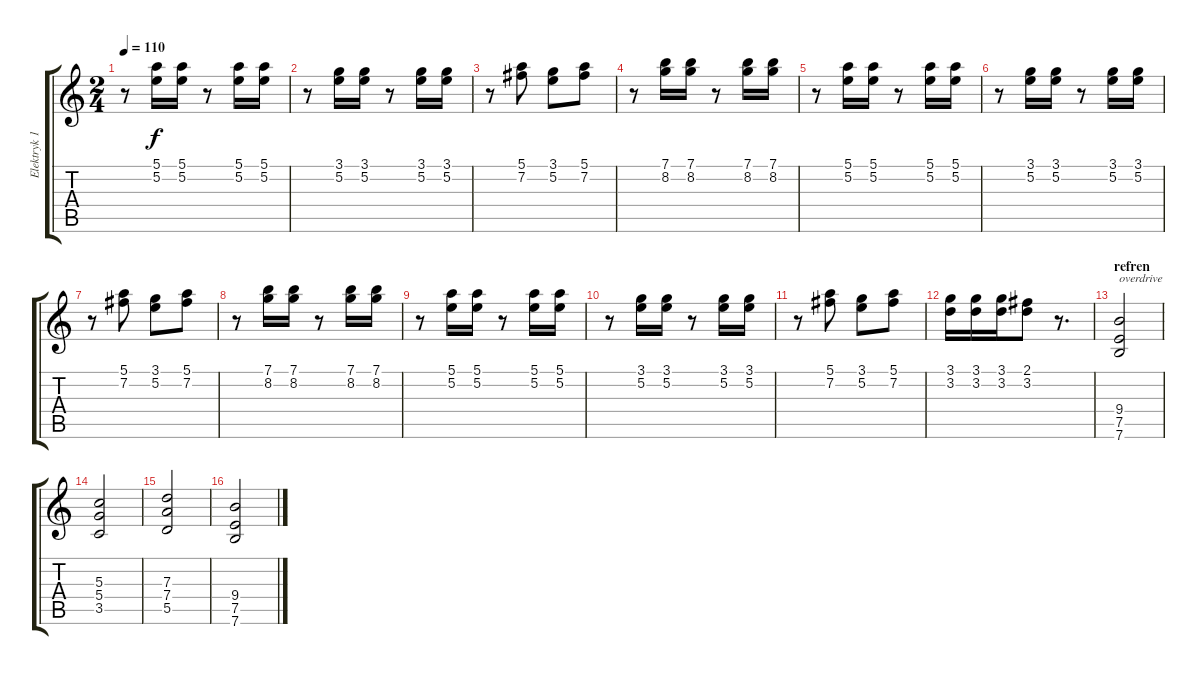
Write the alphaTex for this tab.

\track ("Elektryk 1" "Elektryk 1") {instrument electricguitarclean}
\staff {score tabs}
\tuning (E4 B3 G3 D3 A2 E2) {hide}
\ts (2 4)
\tempo 110
\clef g2
\ks c
r.8{dy f} (5.1 5.2).16 (5.1 5.2).16 r.8 (5.1 5.2).16 (5.1 5.2).16 |
r.8 (3.1 5.2).16 (3.1 5.2).16 r.8 (3.1 5.2).16 (3.1 5.2).16 |
r.8 (5.1 7.2).8 (3.1 5.2).8 (5.1 7.2).8 |
r.8 (7.1 8.2).16 (7.1 8.2).16 r.8 (7.1 8.2).16 (7.1 8.2).16 |
r.8 (5.1 5.2).16 (5.1 5.2).16 r.8 (5.1 5.2).16 (5.1 5.2).16 |
r.8 (3.1 5.2).16 (3.1 5.2).16 r.8 (3.1 5.2).16 (3.1 5.2).16 |
r.8 (5.1 7.2).8 (3.1 5.2).8 (5.1 7.2).8 |
r.8 (7.1 8.2).16 (7.1 8.2).16 r.8 (7.1 8.2).16 (7.1 8.2).16 |
r.8 (5.1 5.2).16 (5.1 5.2).16 r.8 (5.1 5.2).16 (5.1 5.2).16 |
r.8 (3.1 5.2).16 (3.1 5.2).16 r.8 (3.1 5.2).16 (3.1 5.2).16 |
r.8 (5.1 7.2).8 (3.1 5.2).8 (5.1 7.2).8 |
(3.1 3.2).16 (3.1 3.2).16 (3.1 3.2).16 (2.1 3.2).8 r.8{d} |
\section ("" "refren")
(9.4 7.5 7.6).2{txt "overdrive" instrument overdrivenguitar} |
(5.3 5.4 3.5).2 |
(7.3 7.4 5.5).2 |
(9.4 7.5 7.6).2
